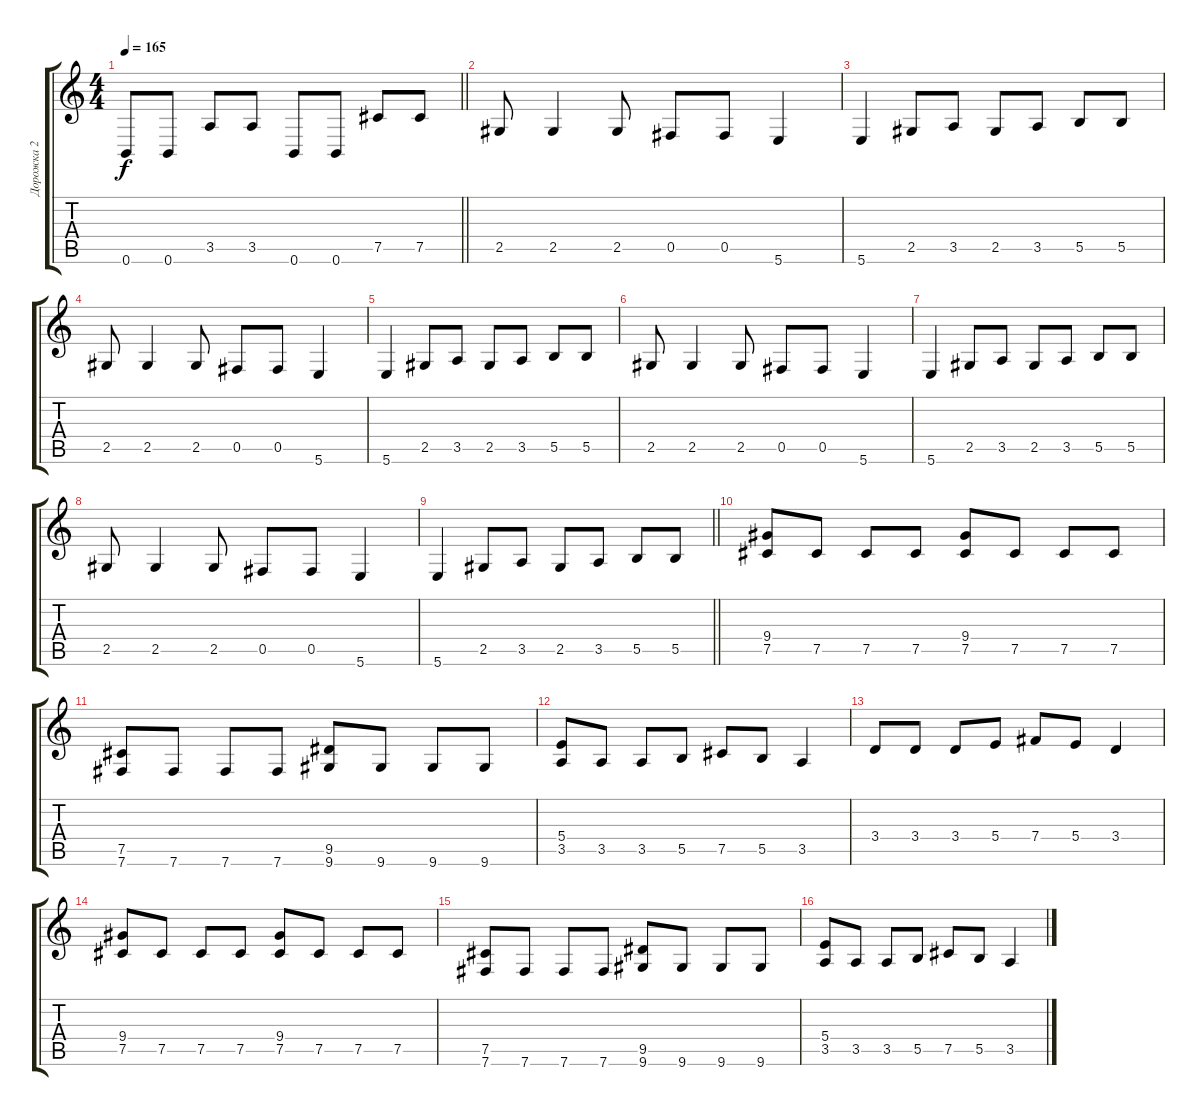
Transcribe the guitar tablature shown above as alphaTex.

\track ("Дорожка 2" "Дорожка 2") {instrument distortionguitar}
\staff {score tabs}
\tuning (Db4 Ab3 E3 B2 Gb2 B1) {hide}
\ts (4 4)
\tempo 165
\clef g2
\barLineRight lightlight
\ks c
0.6.8{dy f} 0.6.8 3.5.8 3.5.8 0.6.8 0.6.8 7.5.8 7.5.8 |
\section ("" " ")
2.5.8 2.5.4 2.5.8 0.5.8 0.5.8 5.6.4 |
5.6.4 2.5.8 3.5.8 2.5.8 3.5.8 5.5.8 5.5.8 |
2.5.8 2.5.4 2.5.8 0.5.8 0.5.8 5.6.4 |
5.6.4 2.5.8 3.5.8 2.5.8 3.5.8 5.5.8 5.5.8 |
2.5.8 2.5.4 2.5.8 0.5.8 0.5.8 5.6.4 |
5.6.4 2.5.8 3.5.8 2.5.8 3.5.8 5.5.8 5.5.8 |
2.5.8 2.5.4 2.5.8 0.5.8 0.5.8 5.6.4 |
\barLineRight lightlight
5.6.4 2.5.8 3.5.8 2.5.8 3.5.8 5.5.8 5.5.8 |
\section ("" " ")
(9.4 7.5).8 7.5.8 7.5.8 7.5.8 (9.4 7.5).8 7.5.8 7.5.8 7.5.8 |
(7.5 7.6).8 7.6.8 7.6.8 7.6.8 (9.5 9.6).8 9.6.8 9.6.8 9.6.8 |
(5.4 3.5).8 3.5.8 3.5.8 5.5.8 7.5.8 5.5.8 3.5.4 |
3.4.8 3.4.8 3.4.8 5.4.8 7.4.8 5.4.8 3.4.4 |
(9.4 7.5).8 7.5.8 7.5.8 7.5.8 (9.4 7.5).8 7.5.8 7.5.8 7.5.8 |
(7.5 7.6).8 7.6.8 7.6.8 7.6.8 (9.5 9.6).8 9.6.8 9.6.8 9.6.8 |
(5.4 3.5).8 3.5.8 3.5.8 5.5.8 7.5.8 5.5.8 3.5.4
